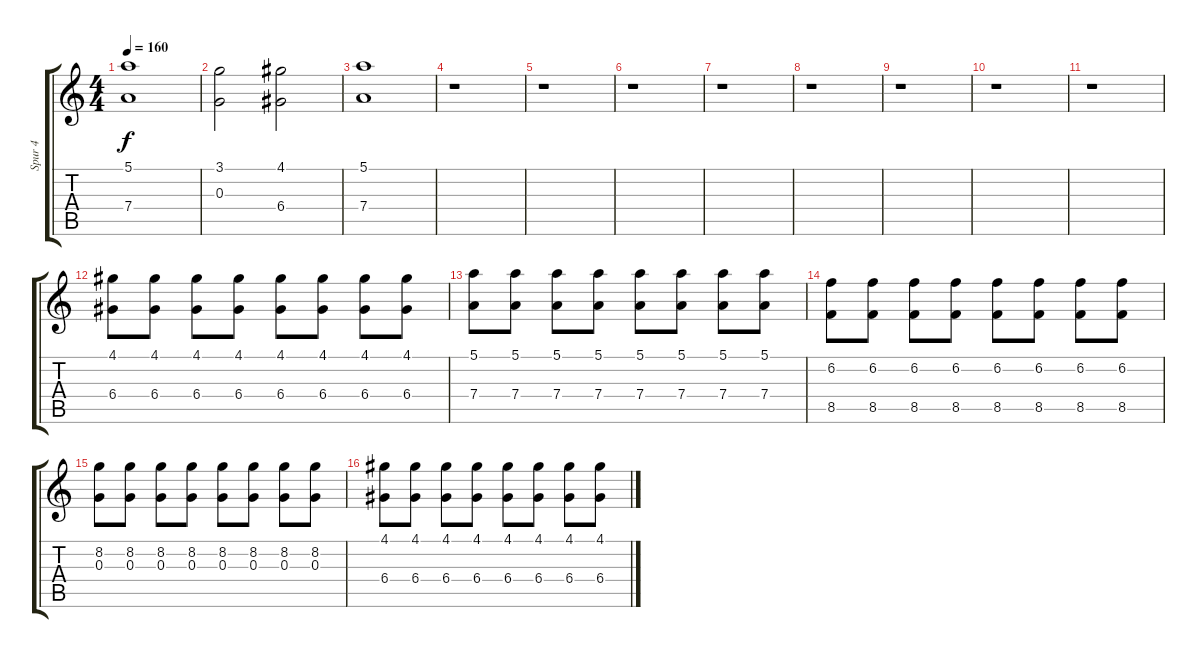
\track ("Spur 4" "Spur 4") {instrument distortionguitar}
\staff {score tabs}
\tuning (E4 B3 G3 D3 A2 E2) {hide}
\ts (4 4)
\tempo 160
\clef g2
\ks c
(5.1 7.4).1{dy f} |
(3.1 0.3).2 (4.1 6.4).2 |
(5.1 7.4).1 |
r.1 |
r.1 |
r.1 |
r.1 |
r.1 |
r.1 |
r.1 |
r.1 |
(4.1 6.4).8 (4.1 6.4).8 (4.1 6.4).8 (4.1 6.4).8 (4.1 6.4).8 (4.1 6.4).8 (4.1 6.4).8 (4.1 6.4).8 |
(5.1 7.4).8 (5.1 7.4).8 (5.1 7.4).8 (5.1 7.4).8 (5.1 7.4).8 (5.1 7.4).8 (5.1 7.4).8 (5.1 7.4).8 |
(6.2 8.5).8 (6.2 8.5).8 (6.2 8.5).8 (6.2 8.5).8 (6.2 8.5).8 (6.2 8.5).8 (6.2 8.5).8 (6.2 8.5).8 |
(8.2 0.3).8 (8.2 0.3).8 (8.2 0.3).8 (8.2 0.3).8 (8.2 0.3).8 (8.2 0.3).8 (8.2 0.3).8 (8.2 0.3).8 |
(4.1 6.4).8 (4.1 6.4).8 (4.1 6.4).8 (4.1 6.4).8 (4.1 6.4).8 (4.1 6.4).8 (4.1 6.4).8 (4.1 6.4).8
